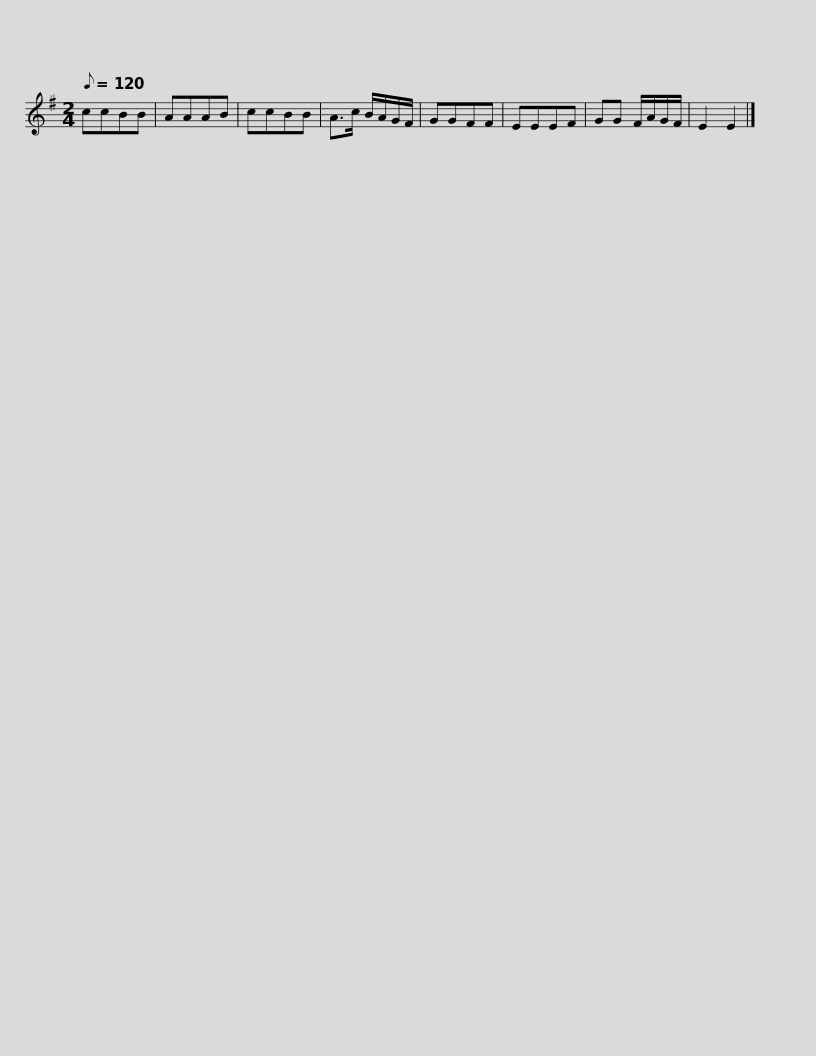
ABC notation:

X:1
L:1/8
Q:1/8=120
M:2/4
I:linebreak $
K:Emin
V:1 treble
V:1
 ccBB | AAAB | ccBB | A>c B/A/G/F/ | GGFF | %5
 EEEF | GG F/A/G/F/ | E2 E2 |] %8
